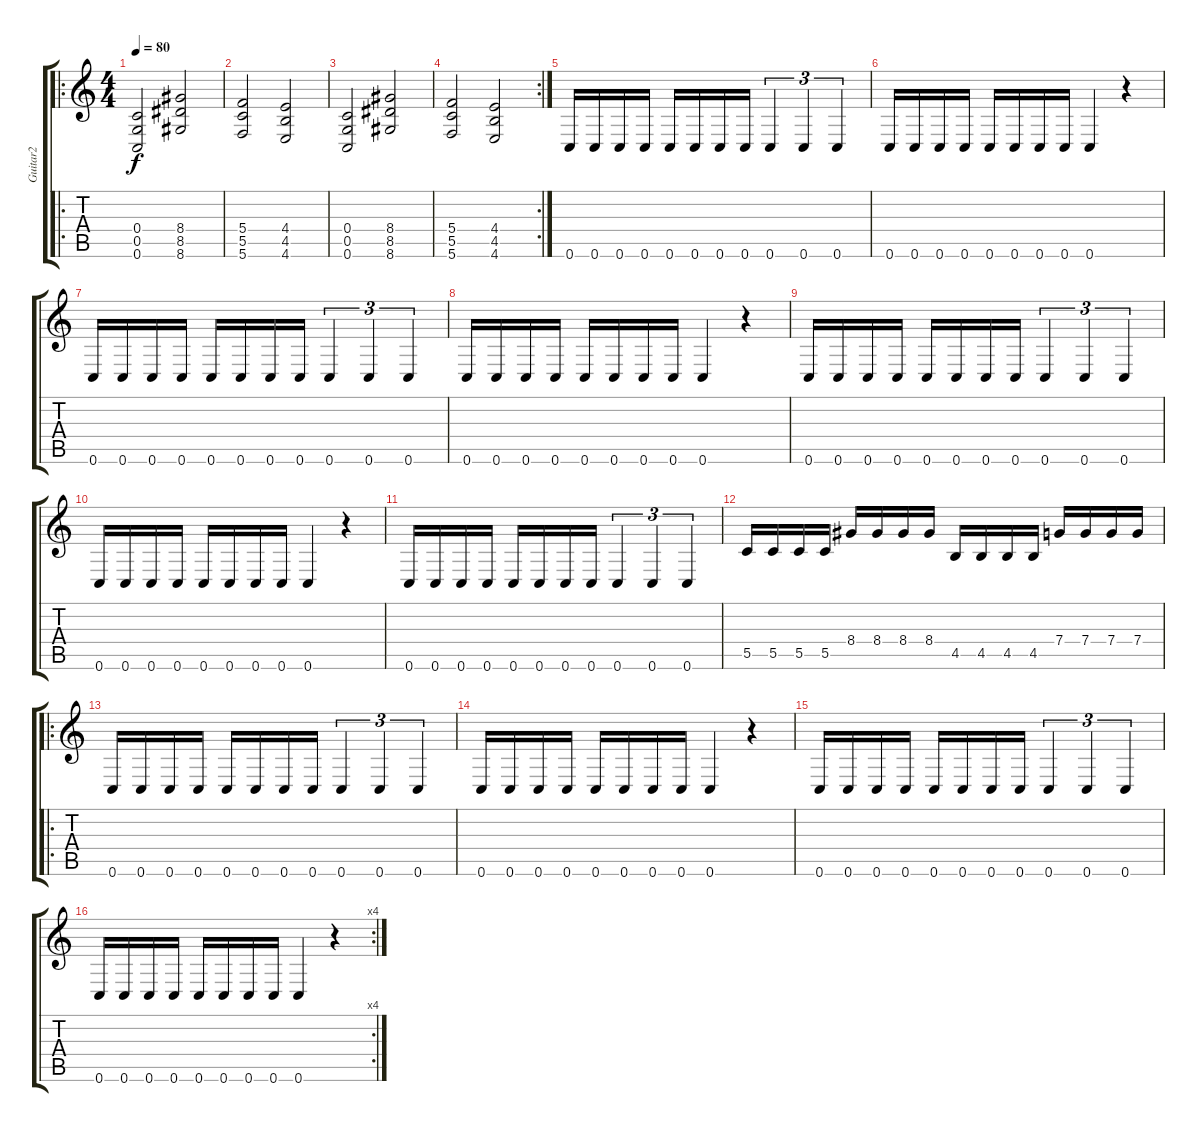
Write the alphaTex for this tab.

\track ("Guitar2" "Guitar2") {instrument distortionguitar}
\staff {score tabs}
\tuning (D4 A3 F3 C3 G2 C2) {hide}
\ro
\ts (4 4)
\tempo 80
\tempo 156
\tempo 80
\clef g2
\ks c
(0.4 0.5 0.6).2{dy f instrument distortionguitar} (8.4 8.5 8.6).2 |
(5.4 5.5 5.6).2 (4.4 4.5 4.6).2 |
(0.4 0.5 0.6).2 (8.4 8.5 8.6).2 |
\rc 2
(5.4 5.5 5.6).2 (4.4 4.5 4.6).2 |
0.6.16 0.6.16 0.6.16 0.6.16 0.6.16 0.6.16 0.6.16 0.6.16 0.6.4{tu (3 2)} 0.6.4{tu (3 2)} 0.6.4{tu (3 2)} |
0.6.16 0.6.16 0.6.16 0.6.16 0.6.16 0.6.16 0.6.16 0.6.16 0.6.4 r.4 |
0.6.16 0.6.16 0.6.16 0.6.16 0.6.16 0.6.16 0.6.16 0.6.16 0.6.4{tu (3 2)} 0.6.4{tu (3 2)} 0.6.4{tu (3 2)} |
0.6.16 0.6.16 0.6.16 0.6.16 0.6.16 0.6.16 0.6.16 0.6.16 0.6.4 r.4 |
0.6.16 0.6.16 0.6.16 0.6.16 0.6.16 0.6.16 0.6.16 0.6.16 0.6.4{tu (3 2)} 0.6.4{tu (3 2)} 0.6.4{tu (3 2)} |
0.6.16 0.6.16 0.6.16 0.6.16 0.6.16 0.6.16 0.6.16 0.6.16 0.6.4 r.4 |
0.6.16 0.6.16 0.6.16 0.6.16 0.6.16 0.6.16 0.6.16 0.6.16 0.6.4{tu (3 2)} 0.6.4{tu (3 2)} 0.6.4{tu (3 2)} |
5.5.16 5.5.16 5.5.16 5.5.16 8.4.16 8.4.16 8.4.16 8.4.16 4.5.16 4.5.16 4.5.16 4.5.16 7.4.16 7.4.16 7.4.16 7.4.16 |
\ro
0.6.16 0.6.16 0.6.16 0.6.16 0.6.16 0.6.16 0.6.16 0.6.16 0.6.4{tu (3 2)} 0.6.4{tu (3 2)} 0.6.4{tu (3 2)} |
0.6.16 0.6.16 0.6.16 0.6.16 0.6.16 0.6.16 0.6.16 0.6.16 0.6.4 r.4 |
0.6.16 0.6.16 0.6.16 0.6.16 0.6.16 0.6.16 0.6.16 0.6.16 0.6.4{tu (3 2)} 0.6.4{tu (3 2)} 0.6.4{tu (3 2)} |
\rc 4
0.6.16 0.6.16 0.6.16 0.6.16 0.6.16 0.6.16 0.6.16 0.6.16 0.6.4 r.4
